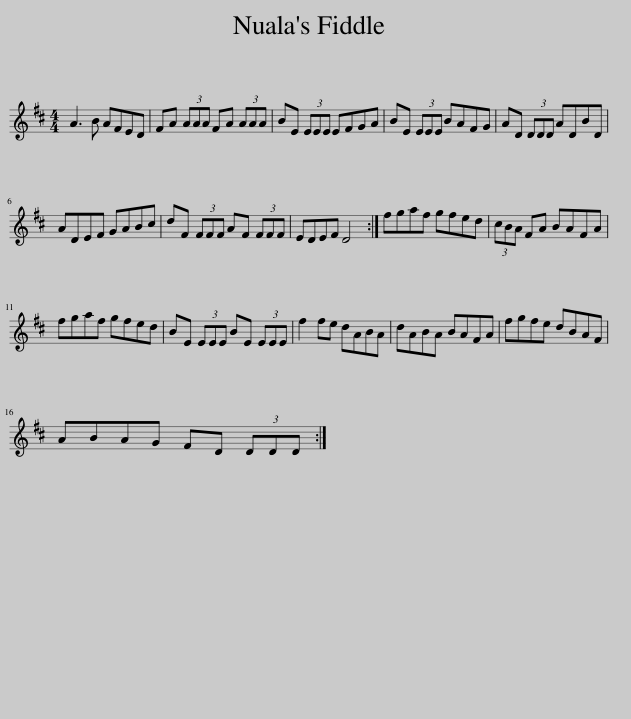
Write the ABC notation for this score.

X:1
L:1/8
M:4/4
I:linebreak $
K:D
V:1 treble
V:1
 A3 B AFED | FA (3AAA FA (3AAA | BE (3EEE EFGA | BE (3EEE BAFG | AD (3DDD ADBD |$ %5
 ADEF GABc | dF (3FFF AF (3FFF | EDEF D4 :| fgaf gfed | (3cBA FA BAFA |$ %10
 fgaf gfed | BE (3EEE BE (3EEE | f2 fe dABA | dABA BAFA | fgfe dBAF |$ %15
 ABAG FD (3DDD :| %16
